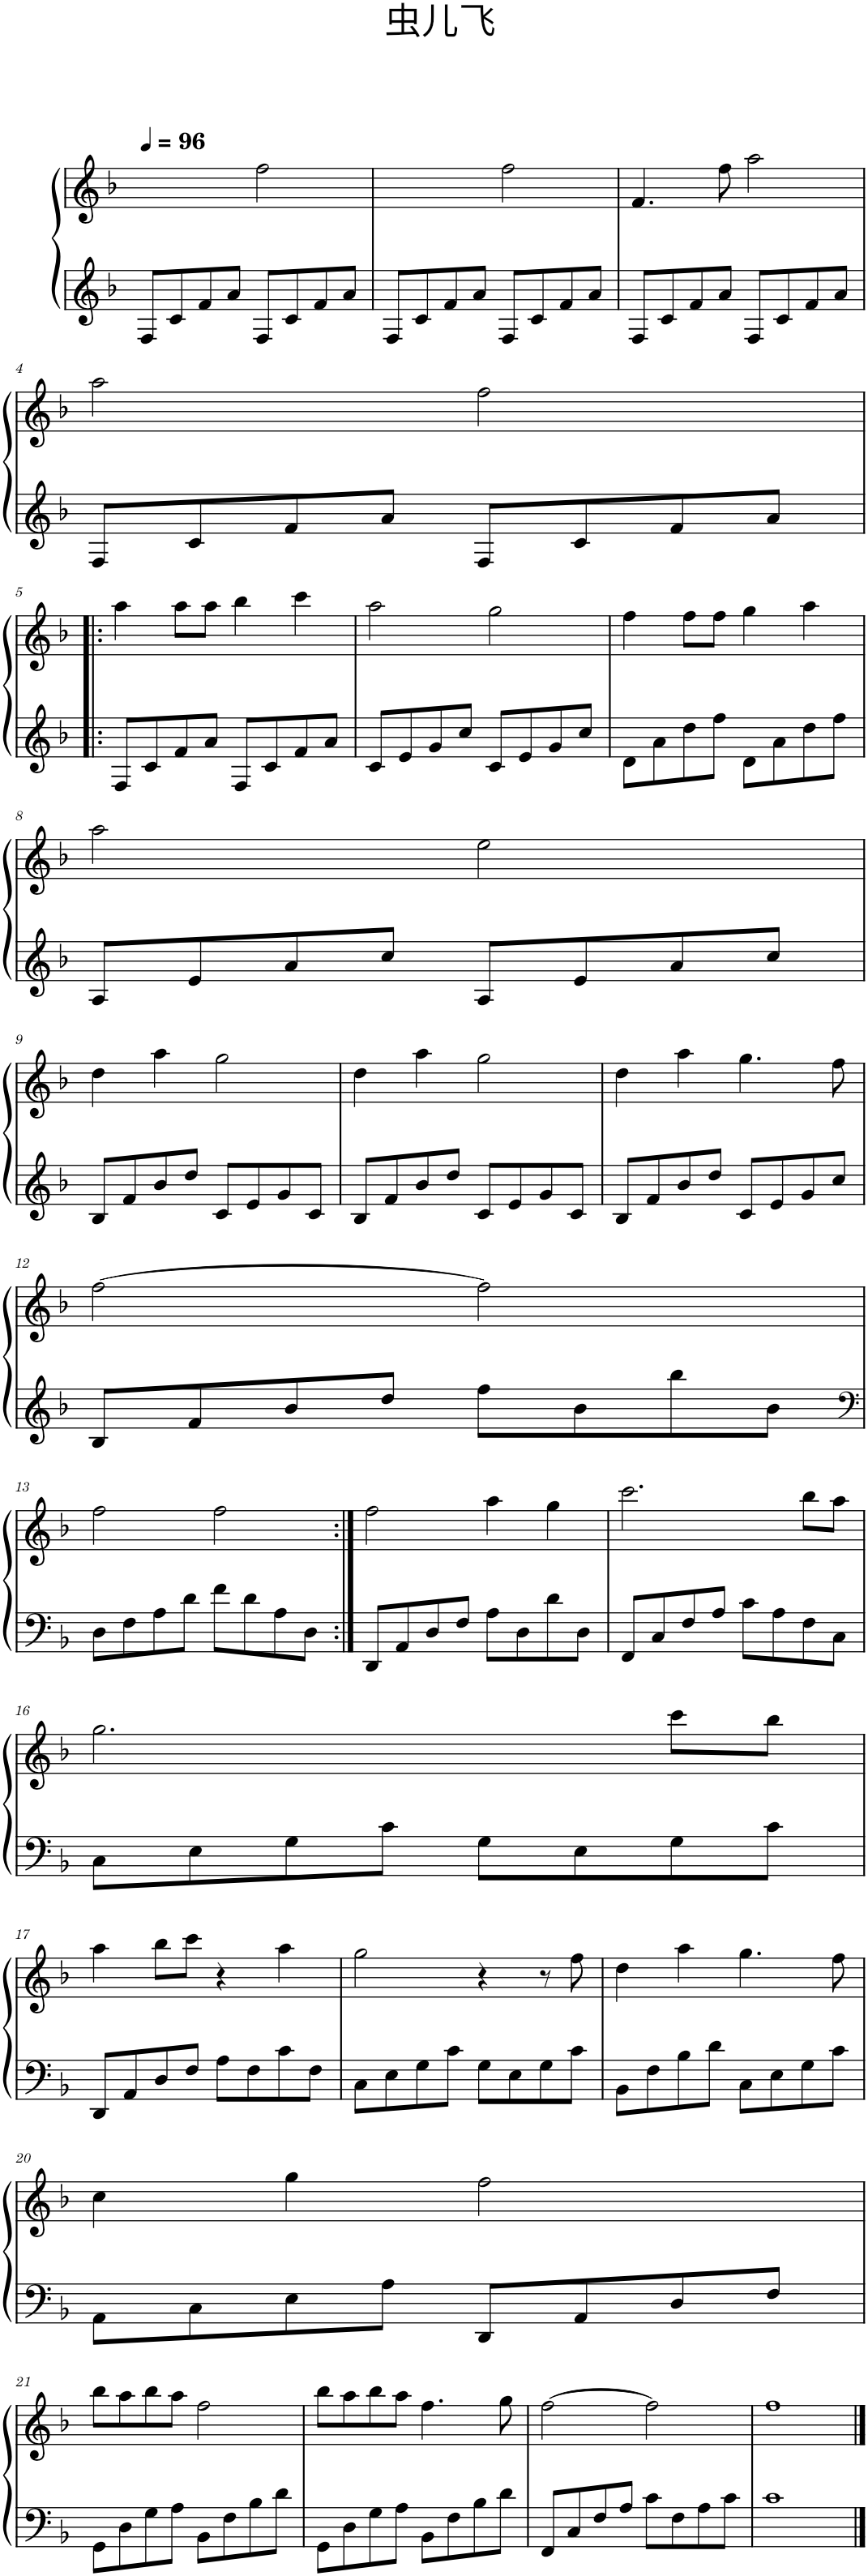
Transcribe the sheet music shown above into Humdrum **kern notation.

**kern	**kern
*part1	*part1
*staff2	*staff1
*I"Piano	*
*I'Pno	*
*clefG2	*clefG2
*k[b-]	*k[b-]
=1	=1
8F/L	2ryy
8c/	.
8f/	.
8a/J	.
8F/L	2ff\
8c/	.
8f/	.
8a/J	.
=2	=2
8F/L	2ryy
8c/	.
8f/	.
8a/J	.
8F/L	2ff\
8c/	.
8f/	.
8a/J	.
=3	=3
8F/L	4.f/
8c/	.
8f/	.
8a/J	8ff\
8F/L	2aa\
8c/	.
8f/	.
8a/J	.
!!LO:LB:g=z
=4	=4
8F/L	2aa\
8c/	.
8f/	.
8a/J	.
8F/L	2ff\
8c/	.
8f/	.
8a/J	.
!!LO:LB:g=z
=5!|:	=5!|:
*k[b-]	*k[b-]
8F/L	4aa\
8c/	.
8f/	8aa\L
8a/J	8aa\J
8F/L	4bb-\
8c/	.
8f/	4ccc\
8a/J	.
=6	=6
8c/L	2aa\
8e/	.
8g/	.
8cc/J	.
8c/L	2gg\
8e/	.
8g/	.
8cc/J	.
=7	=7
8d\L	4ff\
8a\	.
8dd\	8ff\L
8ff\J	8ff\J
8d\L	4gg\
8a\	.
8dd\	4aa\
8ff\J	.
!!LO:LB:g=z
=8	=8
8A/L	2aa\
8e/	.
8a/	.
8cc/J	.
8A/L	2ee\
8e/	.
8a/	.
8cc/J	.
!!LO:LB:g=z
=9	=9
8B-/L	4dd\
8f/	.
8b-/	4aa\
8dd/J	.
8c/L	2gg\
8e/	.
8g/	.
8c/J	.
=10	=10
8B-/L	4dd\
8f/	.
8b-/	4aa\
8dd/J	.
8c/L	2gg\
8e/	.
8g/	.
8c/J	.
=11	=11
8B-/L	4dd\
8f/	.
8b-/	4aa\
8dd/J	.
8c/L	4.gg\
8e/	.
8g/	.
8cc/J	8ff\
!!LO:LB:g=z
=12	=12
8B-/L	[>2ff\
8f/	.
8b-/	.
8dd/J	.
8ff\L	2ff\]
8b-\	.
8bb-\	.
8b-\J	.
!!LO:LB:g=z
=13	=13
*clefF4	*
8D\L	2ff\
8F\	.
8A\	.
8d\J	.
8f\L	2ff\
8d\	.
8A\	.
8D\J	.
=14:|!	=14:|!
8DD/L	2ff\
8AA/	.
8D/	.
8F/J	.
8A\L	4aa\
8D\	.
8d\	4gg\
8D\J	.
=15	=15
8FF/L	2.ccc\
8C/	.
8F/	.
8A/J	.
8c\L	.
8A\	.
8F\	8bb-\L
8C\J	8aa\J
!!LO:LB:g=z
=16	=16
8C\L	2.gg\
8E\	.
8G\	.
8c\J	.
8G\L	.
8E\	.
8G\	8ccc\L
8c\J	8bb-\J
!!LO:LB:g=z
=17	=17
8DD/L	4aa\
8AA/	.
8D/	8bb-\L
8F/J	8ccc\J
8A\L	4r
8F\	.
8c\	4aa\
8F\J	.
=18	=18
8C\L	2gg\
8E\	.
8G\	.
8c\J	.
8G\L	4r
8E\	.
8G\	8r
8c\J	8ff\
=19	=19
8BB-\L	4dd\
8F\	.
8B-\	4aa\
8d\J	.
8C\L	4.gg\
8E\	.
8G\	.
8c\J	8ff\
!!LO:LB:g=z
=20	=20
8AA\L	4cc\
8C\	.
8E\	4gg\
8A\J	.
8DD/L	2ff\
8AA/	.
8D/	.
8F/J	.
!!LO:LB:g=z
=21	=21
8GG\L	8bb-\L
8D\	8aa\
8G\	8bb-\
8A\J	8aa\J
8BB-\L	2ff\
8F\	.
8B-\	.
8d\J	.
=22	=22
8GG\L	8bb-\L
8D\	8aa\
8G\	8bb-\
8A\J	8aa\J
8BB-\L	4.ff\
8F\	.
8B-\	.
8d\J	8gg\
=23	=23
8FF/L	[>2ff\
8C/	.
8F/	.
8A/J	.
8c\L	2ff\]
8F\	.
8A\	.
8c\J	.
=24	=24
1c	1ff
==	==
*-	*-
